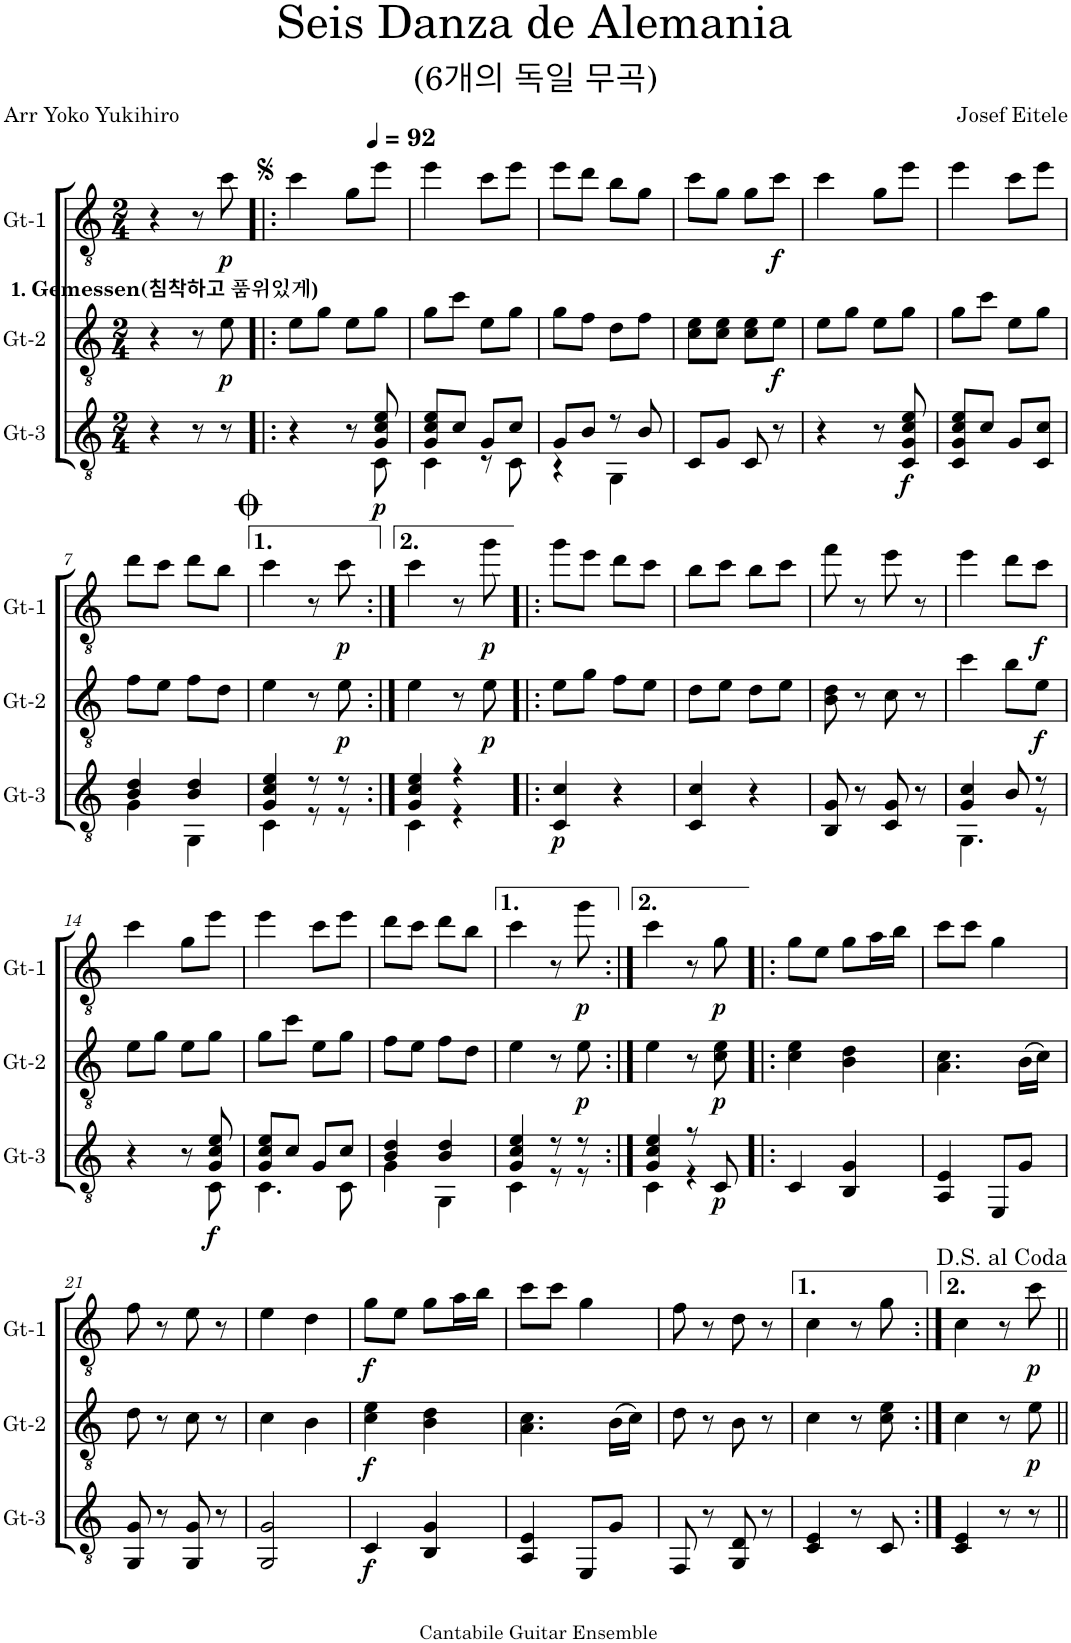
**kern	**dynam	**kern	**dynam	**kern	**dynam
*part3	*part3	*part2	*part2	*part1	*part1
*staff3	*staff3	*staff2	*staff2	*staff1	*staff1
*I"Gt-3	*	*I"Gt-2	*	*I"Gt-1	*
*I'Gt-3	*	*I'Gt-2	*	*I'Gt-1	*
*clefGv2	*	*clefGv2	*	*clefGv2	*
*k[]	*	*k[]	*	*k[]	*
*M2/4	*	*M2/4	*	*M2/4	*
*MM92	*	*MM92	*	*MM92	*
=	=	=	=	=	=
!	!	!	!	!LO:TX:b:B:t=1.	!
!	!	!	!	!LO:TX:b:t=Gemessen(침착하고	!
!	!	!	!	!LO:TX:b:t=품위있게)	!
4r	.	4r	.	4r	.
8r	.	8r	.	8r	.
!	!	!	!LO:DY:b	!	!LO:DY:b
8r	.	8e\	p	8cc\	p
=1!|:	=1!|:	=1!|:	=1!|:	=1!|:	=1!|:
*^	*	*	*	*	*
4r	4.ryy	.	8e\L	.	4cc\	.
.	.	.	8g\J	.	.	.
8r	.	.	8e\L	.	8g\L	.
!	!	!LO:DY:b	!	!	!	!
8G/ 8c/ 8e/	8C\	p	8g\J	.	8ee\J	.
=2	=2	=2	=2	=2	=2	=2
8G/ 8c/ 8e/L	4C\	.	8g\L	.	4ee\	.
8c/J	.	.	8cc\J	.	.	.
8G/L	8r	.	8e\L	.	8cc\L	.
8c/J	8C\	.	8g\J	.	8ee\J	.
=3	=3	=3	=3	=3	=3	=3
8G/L	4r	.	8g\L	.	8ee\L	.
8B/J	.	.	8f\J	.	8dd\J	.
8r	4GG\	.	8d\L	.	8b\L	.
8B/	.	.	8f\J	.	8g\J	.
*v	*v	*	*	*	*	*
=4	=4	=4	=4	=4	=4
8C/L	.	8c\ 8e\L	.	8cc\L	.
8G/J	.	8c\ 8e\J	.	8g\J	.
8C/	.	8c\ 8e\L	.	8g\L	.
!	!	!	!LO:DY:b	!	!LO:DY:b
8r	.	8e\J	f	8cc\J	f
=5	=5	=5	=5	=5	=5
4r	.	8e\L	.	4cc\	.
.	.	8g\J	.	.	.
8r	.	8e\L	.	8g\L	.
!	!LO:DY:b	!	!	!	!
8C/ 8G/ 8c/ 8e/	f	8g\J	.	8ee\J	.
=6	=6	=6	=6	=6	=6
8C/ 8G/ 8c/ 8e/L	.	8g\L	.	4ee\	.
8c/J	.	8cc\J	.	.	.
8G/L	.	8e\L	.	8cc\L	.
8C/ 8c/J	.	8g\J	.	8ee\J	.
!!LO:LB:g=z
=7	=7	=7	=7	=7	=7
*^	*	*	*	*	*
4B/ 4d/	4G\	.	8f\L	.	8dd\L	.
.	.	.	8e\J	.	8cc\J	.
4B/ 4d/	4GG\	.	8f\L	.	8dd\L	.
.	.	.	8d\J	.	8b\J	.
=8	=8	=8	=8	=8	=8	=8
4G/ 4c/ 4e/	4C\	.	4e\	.	4cc\	.
8r	8r	.	8r	.	8r	.
!	!	!	!	!LO:DY:b	!	!LO:DY:b
8r	8r	.	8e\	p	8cc\	p
=9:|!	=9:|!	=9:|!	=9:|!	=9:|!	=9:|!	=9:|!
4G/ 4c/ 4e/	4C\	.	4e\	.	4cc\	.
4r	4r	.	8r	.	8r	.
!	!	!	!	!LO:DY:b	!	!LO:DY:b
.	.	.	8e\	p	8gg\	p
*v	*v	*	*	*	*	*
=10!|:	=10!|:	=10!|:	=10!|:	=10!|:	=10!|:
!	!LO:DY:b	!	!	!	!
4C/ 4c/	p	8e\L	.	8gg\L	.
.	.	8g\J	.	8ee\J	.
4r	.	8f\L	.	8dd\L	.
.	.	8e\J	.	8cc\J	.
=11	=11	=11	=11	=11	=11
4C/ 4c/	.	8d\L	.	8b\L	.
.	.	8e\J	.	8cc\J	.
4r	.	8d\L	.	8b\L	.
.	.	8e\J	.	8cc\J	.
=12	=12	=12	=12	=12	=12
8BB/ 8G/	.	8B\ 8d\	.	8ff\	.
8r	.	8r	.	8r	.
8C/ 8G/	.	8c\	.	8ee\	.
8r	.	8r	.	8r	.
=13	=13	=13	=13	=13	=13
*^	*	*	*	*	*
4G/ 4c/	4.GG\	.	4cc\	.	4ee\	.
8B/	.	.	8b\L	.	8dd\L	.
!	!	!	!	!LO:DY:b	!	!LO:DY:b
8r	8r	.	8e\J	f	8cc\J	f
!!LO:LB:g=z
=14	=14	=14	=14	=14	=14	=14
4r	4.ryy	.	8e\L	.	4cc\	.
.	.	.	8g\J	.	.	.
8r	.	.	8e\L	.	8g\L	.
!	!	!LO:DY:b	!	!	!	!
8G/ 8c/ 8e/	8C\	f	8g\J	.	8ee\J	.
=15	=15	=15	=15	=15	=15	=15
8G/ 8c/ 8e/L	4.C\	.	8g\L	.	4ee\	.
8c/J	.	.	8cc\J	.	.	.
8G/L	.	.	8e\L	.	8cc\L	.
8c/J	8C\	.	8g\J	.	8ee\J	.
=16	=16	=16	=16	=16	=16	=16
4B/ 4d/	4G\	.	8f\L	.	8dd\L	.
.	.	.	8e\J	.	8cc\J	.
4B/ 4d/	4GG\	.	8f\L	.	8dd\L	.
.	.	.	8d\J	.	8b\J	.
=17	=17	=17	=17	=17	=17	=17
4G/ 4c/ 4e/	4C\	.	4e\	.	4cc\	.
8r	8r	.	8r	.	8r	.
!	!	!	!	!LO:DY:b	!	!LO:DY:b
8r	8r	.	8e\	p	8gg\	p
=18:|!	=18:|!	=18:|!	=18:|!	=18:|!	=18:|!	=18:|!
4G/ 4c/ 4e/	4C\	.	4e\	.	4cc\	.
8r	4r	.	8r	.	8r	.
!	!	!LO:DY:b	!	!LO:DY:b	!	!LO:DY:b
8C/	.	p	8c\ 8e\	p	8g\	p
*v	*v	*	*	*	*	*
=19!|:	=19!|:	=19!|:	=19!|:	=19!|:	=19!|:
4C/	.	4c\ 4e\	.	8g\L	.
.	.	.	.	8e\J	.
4BB/ 4G/	.	4B\ 4d\	.	8g\L	.
.	.	.	.	16a\L	.
.	.	.	.	16b\JJ	.
=20	=20	=20	=20	=20	=20
4AA/ 4E/	.	4.A\ 4.c\	.	8cc\L	.
.	.	.	.	8cc\J	.
8EE/L	.	.	.	4g\	.
8G/J	.	(16B\LL	.	.	.
.	.	16c\JJ)	.	.	.
!!LO:LB:g=z
=21	=21	=21	=21	=21	=21
8GG/ 8G/	.	8d\	.	8f\	.
8r	.	8r	.	8r	.
8GG/ 8G/	.	8c\	.	8e\	.
8r	.	8r	.	8r	.
=22	=22	=22	=22	=22	=22
2GG/ 2G/	.	4c\	.	4e\	.
.	.	4B\	.	4d\	.
=23	=23	=23	=23	=23	=23
!	!LO:DY:b	!	!LO:DY:b	!	!LO:DY:b
4C/	f	4c\ 4e\	f	8g\L	f
.	.	.	.	8e\J	.
4BB/ 4G/	.	4B\ 4d\	.	8g\L	.
.	.	.	.	16a\L	.
.	.	.	.	16b\JJ	.
=24	=24	=24	=24	=24	=24
4AA/ 4E/	.	4.A\ 4.c\	.	8cc\L	.
.	.	.	.	8cc\J	.
8EE/L	.	.	.	4g\	.
8G/J	.	(16B\LL	.	.	.
.	.	16c\JJ)	.	.	.
=25	=25	=25	=25	=25	=25
8FF/	.	8d\	.	8f\	.
8r	.	8r	.	8r	.
8GG/ 8D/	.	8B\	.	8d\	.
8r	.	8r	.	8r	.
=26	=26	=26	=26	=26	=26
4C/ 4E/	.	4c\	.	4c\	.
8r	.	8r	.	8r	.
8C/	.	8c\ 8e\	.	8g\	.
=27:|!	=27:|!	=27:|!	=27:|!	=27:|!	=27:|!
4C/ 4E/	.	4c\	.	4c\	.
8r	.	8r	.	8r	.
!	!	!	!LO:DY:b	!	!LO:DY:b
8r	.	8e\	p	8cc\	p
=||	=||	=||	=||	=||	=||
*-	*-	*-	*-	*-	*-
